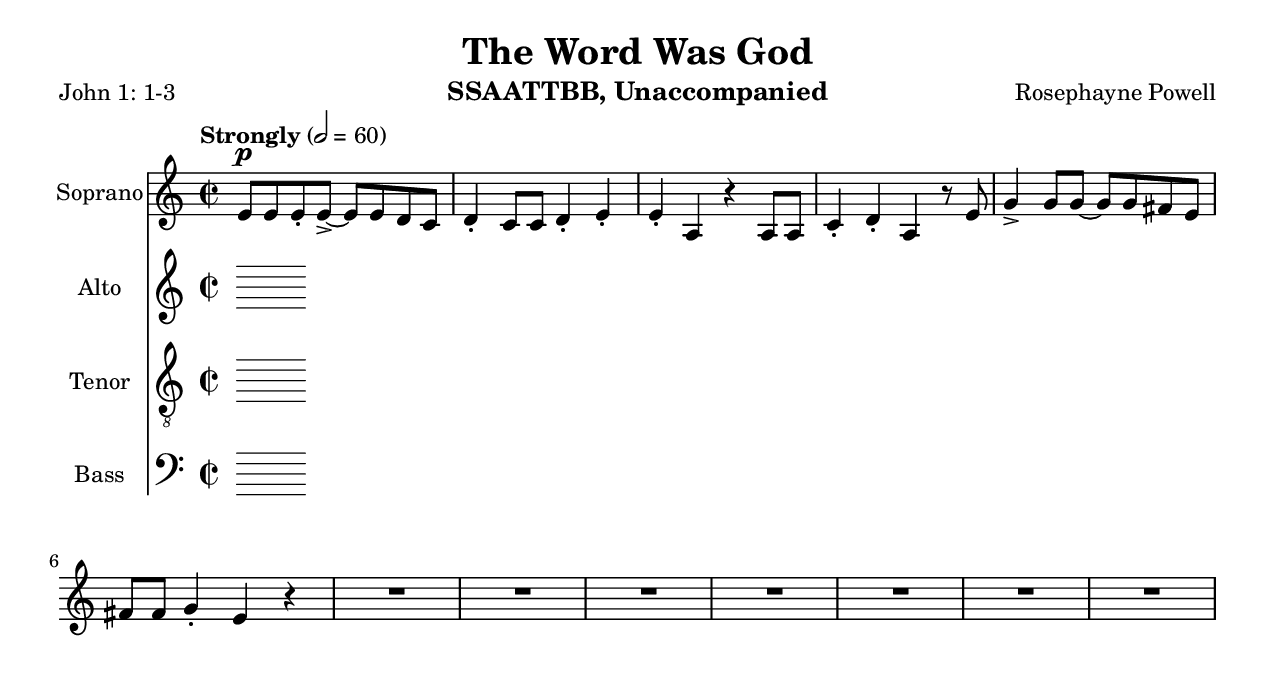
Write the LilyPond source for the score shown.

\version "2.19.16"
\language "english"

\header {
  title = "The Word Was God"
  instrument = "SSAATTBB, Unaccompanied"
  composer = "Rosephayne Powell"
  poet = "John 1: 1-3"
}

\paper {
  #(set-paper-size "letter")
}

global = {
  \key c \major
  \time 2/2
  \tempo "Strongly" 2=60
}

sopranoVoice = \relative c'' {
  \global
  \dynamicUp
  e,8\p e e-. e->~ e e d c d4-. c8 c d4-. e-.
  e4-. a, r4 a8 a c4-. d-. a r8 e' g4-> g8 g~ g g fs e
  fs8 fs g4-. e r4 R1*6 |
  %12
  R1 
  
  
}

verseSopranoVoice = \lyricmode {
  % Lyrics follow here.
  
}

altoVoice = \relative c' {
  \global
  \dynamicUp
  % Music follows here.
  
}

verseAltoVoice = \lyricmode {
  % Lyrics follow here.
  
}




tenorVoice = \relative c' {
  \global
  \dynamicUp
  % Music follows here.
  
}

verseTenorVoice = \lyricmode {
  % Lyrics follow here.
  
}

bassVoice = \relative c {
  \global
  \dynamicUp
  % Music follows here.
  
}

verseBassVoice = \lyricmode {
  % Lyrics follow here.
  
}

sopranoVoicePart = \new Staff \with {
  instrumentName = "Soprano"
  midiInstrument = "choir aahs"
} { \sopranoVoice }
\addlyrics { \verseSopranoVoice }

altoVoicePart = \new Staff \with {
  instrumentName = "Alto"
  midiInstrument = "choir aahs"
} { \altoVoice }
\addlyrics { \verseAltoVoice }

tenorVoicePart = \new Staff \with {
  instrumentName = "Tenor"
  midiInstrument = "choir aahs"
} { \clef "treble_8" \tenorVoice }
\addlyrics { \verseTenorVoice }

bassVoicePart = \new Staff \with {
  instrumentName = "Bass"
  midiInstrument = "choir aahs"
} { \clef bass \bassVoice }
\addlyrics { \verseBassVoice }

\score {
  <<
    \sopranoVoicePart
    \altoVoicePart
    \tenorVoicePart
    \bassVoicePart
  >>
  \layout { }
  \midi { }
}
